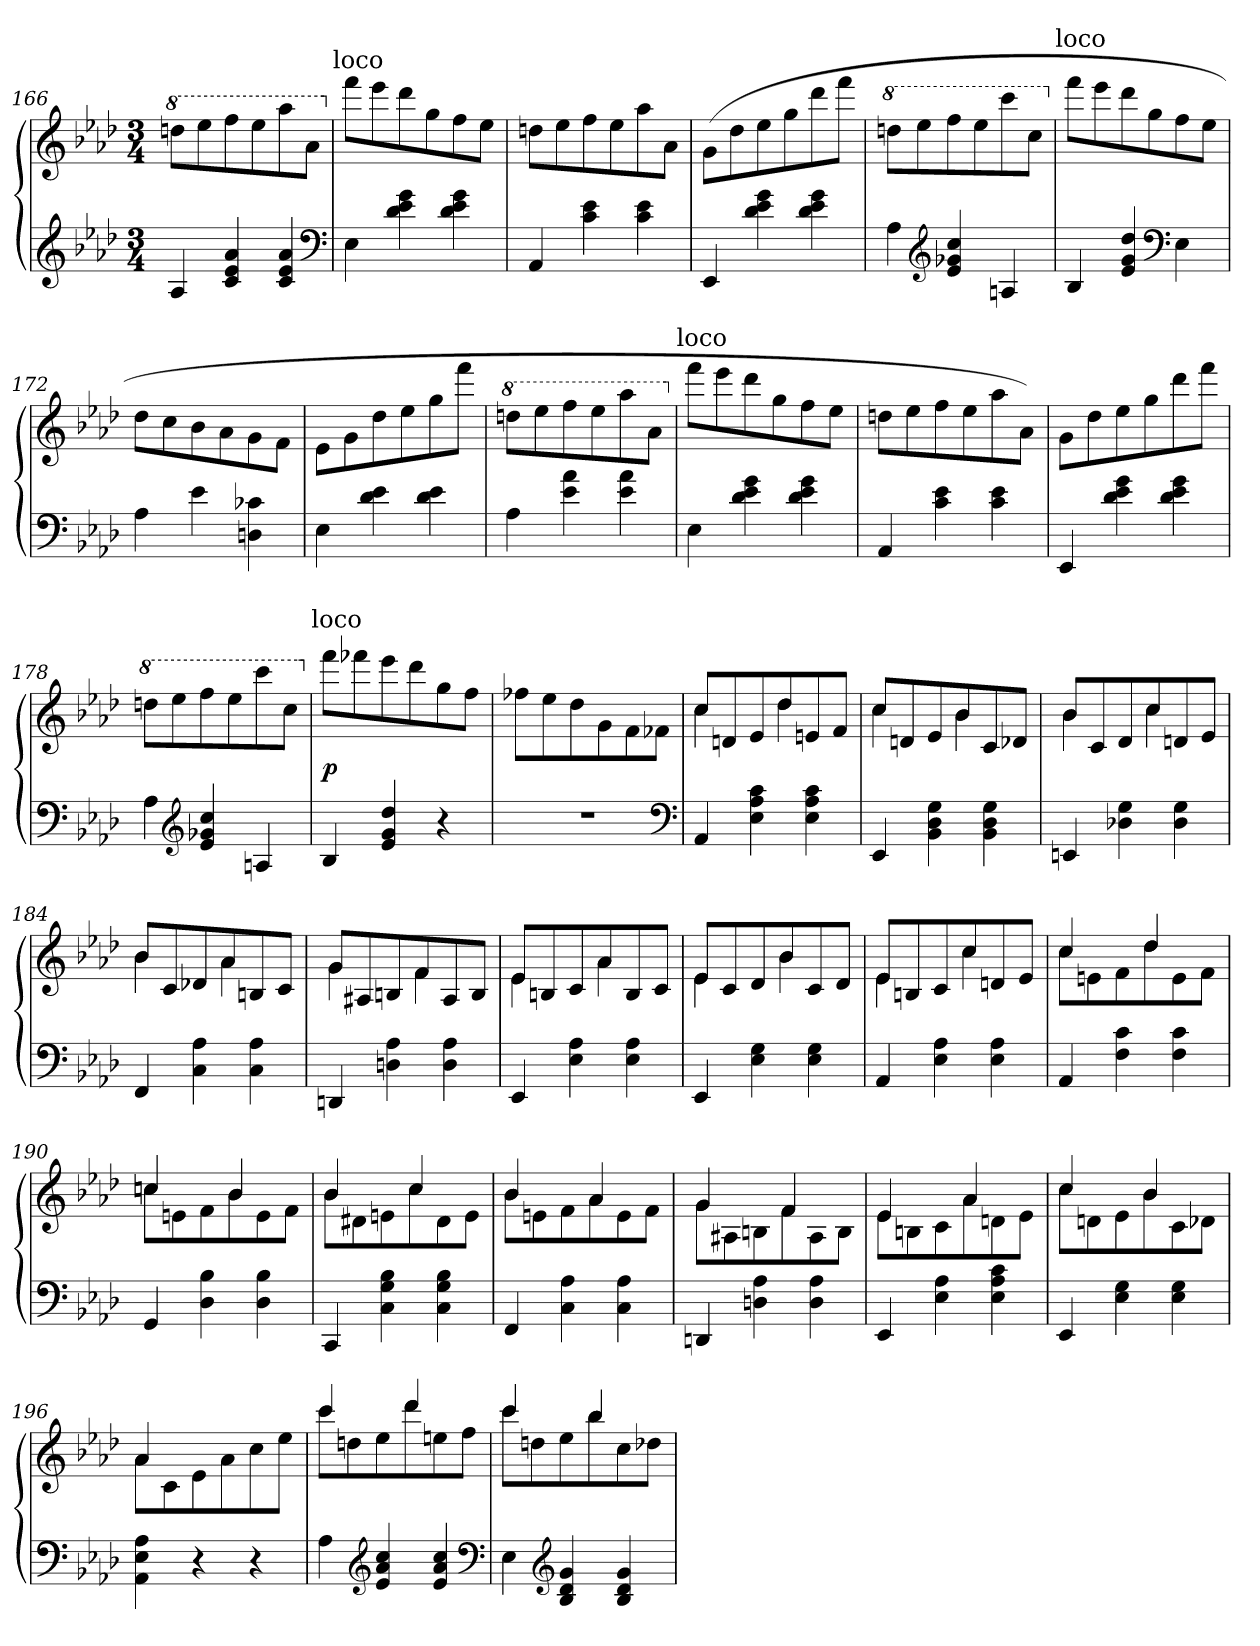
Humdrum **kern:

**kern	**kern	**dynam
*part1	*part1	*part1
*staff2	*staff1	*staff1/2
*clefG2	*clefG2	*
*k[b-e-a-d-]	*k[b-e-a-d-]	*
*M3/4	*M3/4	*
*	*8va	*
=166	=166	=166
4A-	8dddnL	.
.	8eee-	.
4c 4e- 4a-	8fff	.
.	8eee-	.
4c 4e- 4a-	8aaa-	.
.	8aa-J	.
*clefF4	*	*
!	!LO:TX:a:t=loco	!
=167	=167	=167
*	*X8va	*
4E-	8fffL	.
.	8eee-	.
4d- 4e- 4g	8ddd-	.
.	8gg	.
4d- 4e- 4g	8ff	.
.	8ee-J	.
=168	=168	=168
4AA-	8ddnL	.
.	8ee-	.
4c 4e-	8ff	.
.	8ee-	.
4c 4e-	8aa-	.
.	8a-J	.
=169	=169	=169
4EE-	(8gL	.
.	8dd-	.
4d- 4e- 4g	8ee-	.
.	8gg	.
4d- 4e- 4g	8ddd-	.
.	8fffJ	.
=170	=170	=170
*	*8va	*
4A-	8dddnL	.
.	8eee-	.
*clefG2	*	*
4e- 4g-X 4cc	8fff	.
.	8eee-	.
4An	8cccc	.
.	8cccJ	.
!	!LO:TX:a:t=loco	!
=171	=171	=171
*	*X8va	*
4B-	8fffL	.
.	8eee-	.
4e- 4g 4dd-	8ddd-	.
.	8gg	.
*clefF4	*	*
4E-	8ff	.
.	8ee-J	.
=172	=172	=172
4A-	8dd-\L	.
.	8cc	.
4e-	8b-	.
.	8a-	.
4Dn 4c-X	8g	.
.	8fJ	.
=173	=173	=173
4E-	8e-L	.
.	8g	.
4d- 4e-	8dd-	.
.	8ee-	.
4d- 4e-	8gg	.
.	8fffJ	.
=174	=174	=174
*	*8va	*
4A-	8dddnL	.
.	8eee-	.
4e- 4a-	8fff	.
.	8eee-	.
4e- 4a-	8aaa-	.
.	8aa-J	.
!	!LO:TX:a:t=loco	!
=175	=175	=175
*	*X8va	*
4E-	8fffL	.
.	8eee-	.
4d- 4e- 4g	8ddd-	.
.	8gg	.
4d- 4e- 4g	8ff	.
.	8ee-J	.
=176	=176	=176
4AA-	8ddnL	.
.	8ee-	.
4c 4e-	8ff	.
.	8ee-	.
4c 4e-	8aa-	.
.	8a-J)	.
=177	=177	=177
4EE-	8gL	.
.	8dd-	.
4d- 4e- 4g	8ee-	.
.	8gg	.
4d- 4e- 4g	8ddd-	.
.	8fffJ	.
=178	=178	=178
*	*8va	*
4A-	8dddnL	.
.	8eee-	.
*clefG2	*	*
4e- 4g-X 4cc	8fff	.
.	8eee-	.
4An	8cccc	.
.	8cccJ	.
!	!LO:TX:a:t=loco	!
=179	=179	=179
*	*X8va	*
4B-	8fffL	p
.	8fff-X	.
4e- 4g 4dd-	8eee-	.
.	8ddd-	.
4r	8gg	.
.	8ffJ	.
=180	=180	=180
2.rdd	8ff-XL	.
.	8ee-	.
.	8dd-	.
.	8g	.
.	8f	.
.	8f-XJ	.
*clefF4	*	*
=181	=181	=181
*	*^	*
4AA-	4cc\	8ccL	.
.	.	8dn	.
4E- 4A- 4c	8rcccyy	8e-/	.
.	4dd-\	8dd-	.
4E- 4A- 4c	.	8en	.
.	8raayy	8fJ	.
=182	=182	=182	=182
4EE-	4cc\	8ccL	.
.	.	8dn/	.
4BB- 4D- 4G	8raayy	8e-	.
.	4b-\	8b-	.
4BB- 4D- 4G	.	8c	.
.	8rffyy	8d-XJ	.
=183	=183	=183	=183
4EEn	4b-\	8b-L	.
.	.	8c/	.
4D-X 4G	8rffyy	8d-	.
.	4cc\	8cc	.
4D- 4G	.	8dn	.
.	8rffyy	8e-J	.
=184	=184	=184	=184
4FF	4b-\	8b-L	.
.	.	8c/	.
4C 4A-	8rffyy	8d-X	.
.	4a-\	8a-	.
4C 4A-	.	8Bn	.
.	8ryy	8cJ	.
=185	=185	=185	=185
4DDn	4g\	8gL	.
.	.	8A#X	.
4Dn 4A-	8rddyy	8Bn/	.
.	4f\	8f	.
4D 4A-	.	8A#	.
.	8rffyy	8BJ	.
=186	=186	=186	=186
4EE-	4e-\	8e-L	.
.	.	8Bn	.
4E- 4A-	8ryy	8c/	.
.	4a-\	8a-	.
4E- 4A-	.	8B	.
.	8ryy	8cJ	.
=187	=187	=187	=187
4EE-	4e-\	8e-L	.
.	.	8c/	.
4E- 4G	8rddyy	8d-	.
.	4b-\	8b-	.
4E- 4G	.	8c	.
.	8ryy	8d-J	.
=188	=188	=188	=188
4AA-	4e-\	8e-L	.
.	.	8Bn/	.
4E- 4A-	8ryy	8c	.
.	4cc\	8cc	.
4E- 4A-	.	8dn	.
.	8rffyy	8e-J	.
=189	=189	=189	=189
4AA-	4cc	8ccL	.
.	.	8en	.
4F 4c	8raayy	8f	.
.	4dd-	8dd-	.
4F 4c	.	8e	.
.	8raayy	8fJ	.
=190	=190	=190	=190
4GG	4ccn	8ccnL	.
.	.	8en	.
4D- 4B-	8raayy	8f	.
.	4b-	8b-	.
4D- 4B-	.	8e	.
.	8raayy	8fJ	.
=191	=191	=191	=191
4CC	4b-	8b-L	.
.	.	8d#X	.
4C 4G 4B-	8raayy	8en	.
.	4cc	8cc	.
4C 4G 4B-	.	8d#	.
.	8rffyy	8eJ	.
=192	=192	=192	=192
4FF	4b-	8b-L	.
.	.	8en	.
4C 4A-	8rffyy	8f	.
.	4a-	8a-	.
4C 4A-	.	8e	.
.	8rddyy	8fJ	.
=193	=193	=193	=193
4DDn	4g	8gL	.
.	.	8A#X	.
4Dn 4A-	8rgyy	8Bn	.
.	4f	8f	.
4D 4A-	.	8A#	.
.	8ryy	8BJ	.
=194	=194	=194	=194
4EE-	4e-	8e-L	.
.	.	8Bn	.
4E- 4A-	8ryy	8c	.
.	4a-	8a-	.
4E- 4A- 4c	.	8dn	.
.	8ryy	8e-J	.
=195	=195	=195	=195
4EE-	4cc	8ccL	.
.	.	8dn	.
4E- 4G	8ryy	8e-	.
.	4b-	8b-	.
4E- 4G	.	8c	.
.	8rffyy	8d-XJ	.
=196	=196	=196	=196
4AA- 4E- 4A-	4a-	8a-L	.
.	.	8c	.
4r	2raayy	8e-	.
.	.	8a-	.
4r	.	8cc	.
.	.	8ee-J	.
=197	=197	=197	=197
4A-	4ccc	8cccL	.
.	.	8ddn	.
*clefG2	*	*	*
4e- 4a- 4cc	8rcccyy	8ee-	.
.	4ddd-	8ddd-	.
4e- 4a- 4cc	.	8een	.
.	8reeeyy	8ffJ	.
*clefF4	*	*	*
=198	=198	=198	=198
4E-	4ccc	8cccL	.
.	.	8ddn	.
*clefG2	*	*	*
4B- 4d- 4g	8rgggyy	8ee-	.
.	4bb-	8bb-	.
4B- 4d- 4g	.	8cc	.
.	8reeeyy	8dd-XJ	.
*	*v	*v	*
=	=	=
*-	*-	*-
